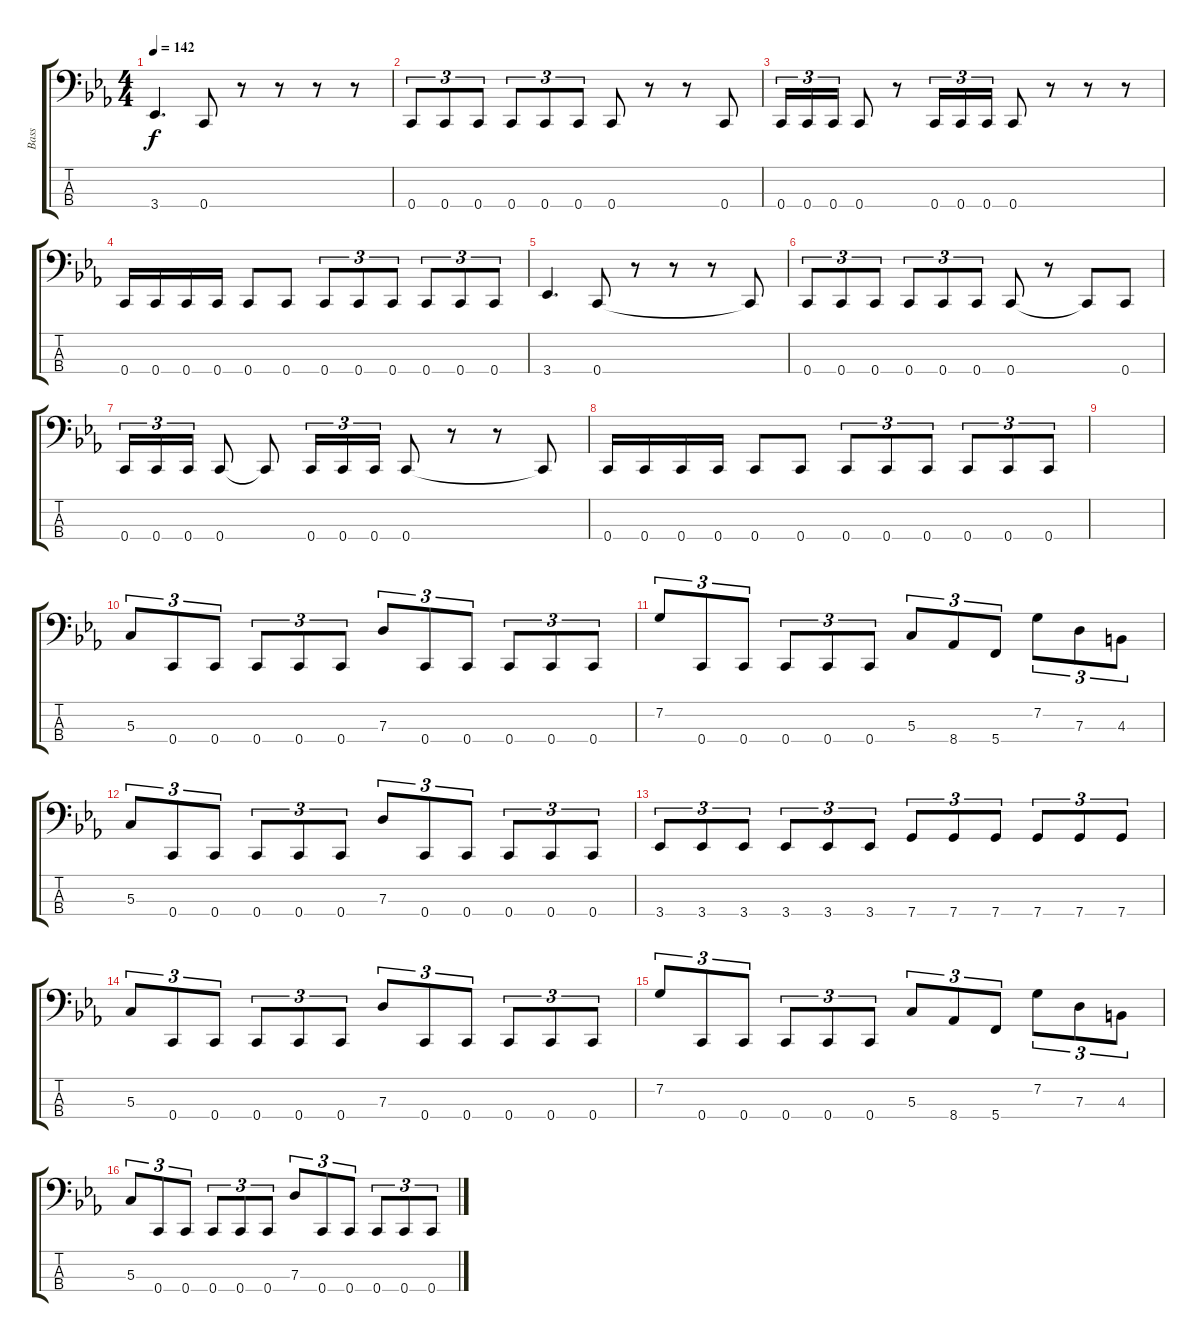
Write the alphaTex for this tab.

\track ("Bass" "Bass") {instrument electricbassfinger}
\staff {score tabs}
\tuning (F2 C2 G1 C1) {hide}
\ts (4 4)
\tempo 142
\clef f4
\ks cminor
3.4.4{d dy f} 0.4.8 r.8 r.8 r.8 r.8 |
0.4.8{tu (3 2)} 0.4.8{tu (3 2)} 0.4.8{tu (3 2)} 0.4.8{tu (3 2)} 0.4.8{tu (3 2)} 0.4.8{tu (3 2)} 0.4.8 r.8 r.8 0.4.8 |
0.4.16{tu (3 2)} 0.4.16{tu (3 2)} 0.4.16{tu (3 2)} 0.4.8 r.8 0.4.16{tu (3 2)} 0.4.16{tu (3 2)} 0.4.16{tu (3 2)} 0.4.8 r.8 r.8 r.8 |
0.4.16 0.4.16 0.4.16 0.4.16 0.4.8 0.4.8 0.4.8{tu (3 2)} 0.4.8{tu (3 2)} 0.4.8{tu (3 2)} 0.4.8{tu (3 2)} 0.4.8{tu (3 2)} 0.4.8{tu (3 2)} |
3.4.4{d} 0.4.8 r.8 r.8 r.8 0.4{t}.8 |
0.4.8{tu (3 2)} 0.4.8{tu (3 2)} 0.4.8{tu (3 2)} 0.4.8{tu (3 2)} 0.4.8{tu (3 2)} 0.4.8{tu (3 2)} 0.4.8 r.8 0.4{t}.8 0.4.8 |
0.4.16{tu (3 2)} 0.4.16{tu (3 2)} 0.4.16{tu (3 2)} 0.4.8 0.4{t}.8 0.4.16{tu (3 2)} 0.4.16{tu (3 2)} 0.4.16{tu (3 2)} 0.4.8 r.8 r.8 0.4{t}.8 |
0.4.16 0.4.16 0.4.16 0.4.16 0.4.8 0.4.8 0.4.8{tu (3 2)} 0.4.8{tu (3 2)} 0.4.8{tu (3 2)} 0.4.8{tu (3 2)} 0.4.8{tu (3 2)} 0.4.8{tu (3 2)} |
|
5.3.8{tu (3 2)} 0.4.8{tu (3 2)} 0.4.8{tu (3 2)} 0.4.8{tu (3 2)} 0.4.8{tu (3 2)} 0.4.8{tu (3 2)} 7.3.8{tu (3 2)} 0.4.8{tu (3 2)} 0.4.8{tu (3 2)} 0.4.8{tu (3 2)} 0.4.8{tu (3 2)} 0.4.8{tu (3 2)} |
7.2.8{tu (3 2)} 0.4.8{tu (3 2)} 0.4.8{tu (3 2)} 0.4.8{tu (3 2)} 0.4.8{tu (3 2)} 0.4.8{tu (3 2)} 5.3.8{tu (3 2)} 8.4.8{tu (3 2)} 5.4.8{tu (3 2)} 7.2.8{tu (3 2)} 7.3.8{tu (3 2)} 4.3.8{tu (3 2)} |
5.3.8{tu (3 2)} 0.4.8{tu (3 2)} 0.4.8{tu (3 2)} 0.4.8{tu (3 2)} 0.4.8{tu (3 2)} 0.4.8{tu (3 2)} 7.3.8{tu (3 2)} 0.4.8{tu (3 2)} 0.4.8{tu (3 2)} 0.4.8{tu (3 2)} 0.4.8{tu (3 2)} 0.4.8{tu (3 2)} |
3.4.8{tu (3 2)} 3.4.8{tu (3 2)} 3.4.8{tu (3 2)} 3.4.8{tu (3 2)} 3.4.8{tu (3 2)} 3.4.8{tu (3 2)} 7.4.8{tu (3 2)} 7.4.8{tu (3 2)} 7.4.8{tu (3 2)} 7.4.8{tu (3 2)} 7.4.8{tu (3 2)} 7.4.8{tu (3 2)} |
5.3.8{tu (3 2)} 0.4.8{tu (3 2)} 0.4.8{tu (3 2)} 0.4.8{tu (3 2)} 0.4.8{tu (3 2)} 0.4.8{tu (3 2)} 7.3.8{tu (3 2)} 0.4.8{tu (3 2)} 0.4.8{tu (3 2)} 0.4.8{tu (3 2)} 0.4.8{tu (3 2)} 0.4.8{tu (3 2)} |
7.2.8{tu (3 2)} 0.4.8{tu (3 2)} 0.4.8{tu (3 2)} 0.4.8{tu (3 2)} 0.4.8{tu (3 2)} 0.4.8{tu (3 2)} 5.3.8{tu (3 2)} 8.4.8{tu (3 2)} 5.4.8{tu (3 2)} 7.2.8{tu (3 2)} 7.3.8{tu (3 2)} 4.3.8{tu (3 2)} |
5.3.8{tu (3 2)} 0.4.8{tu (3 2)} 0.4.8{tu (3 2)} 0.4.8{tu (3 2)} 0.4.8{tu (3 2)} 0.4.8{tu (3 2)} 7.3.8{tu (3 2)} 0.4.8{tu (3 2)} 0.4.8{tu (3 2)} 0.4.8{tu (3 2)} 0.4.8{tu (3 2)} 0.4.8{tu (3 2)}
